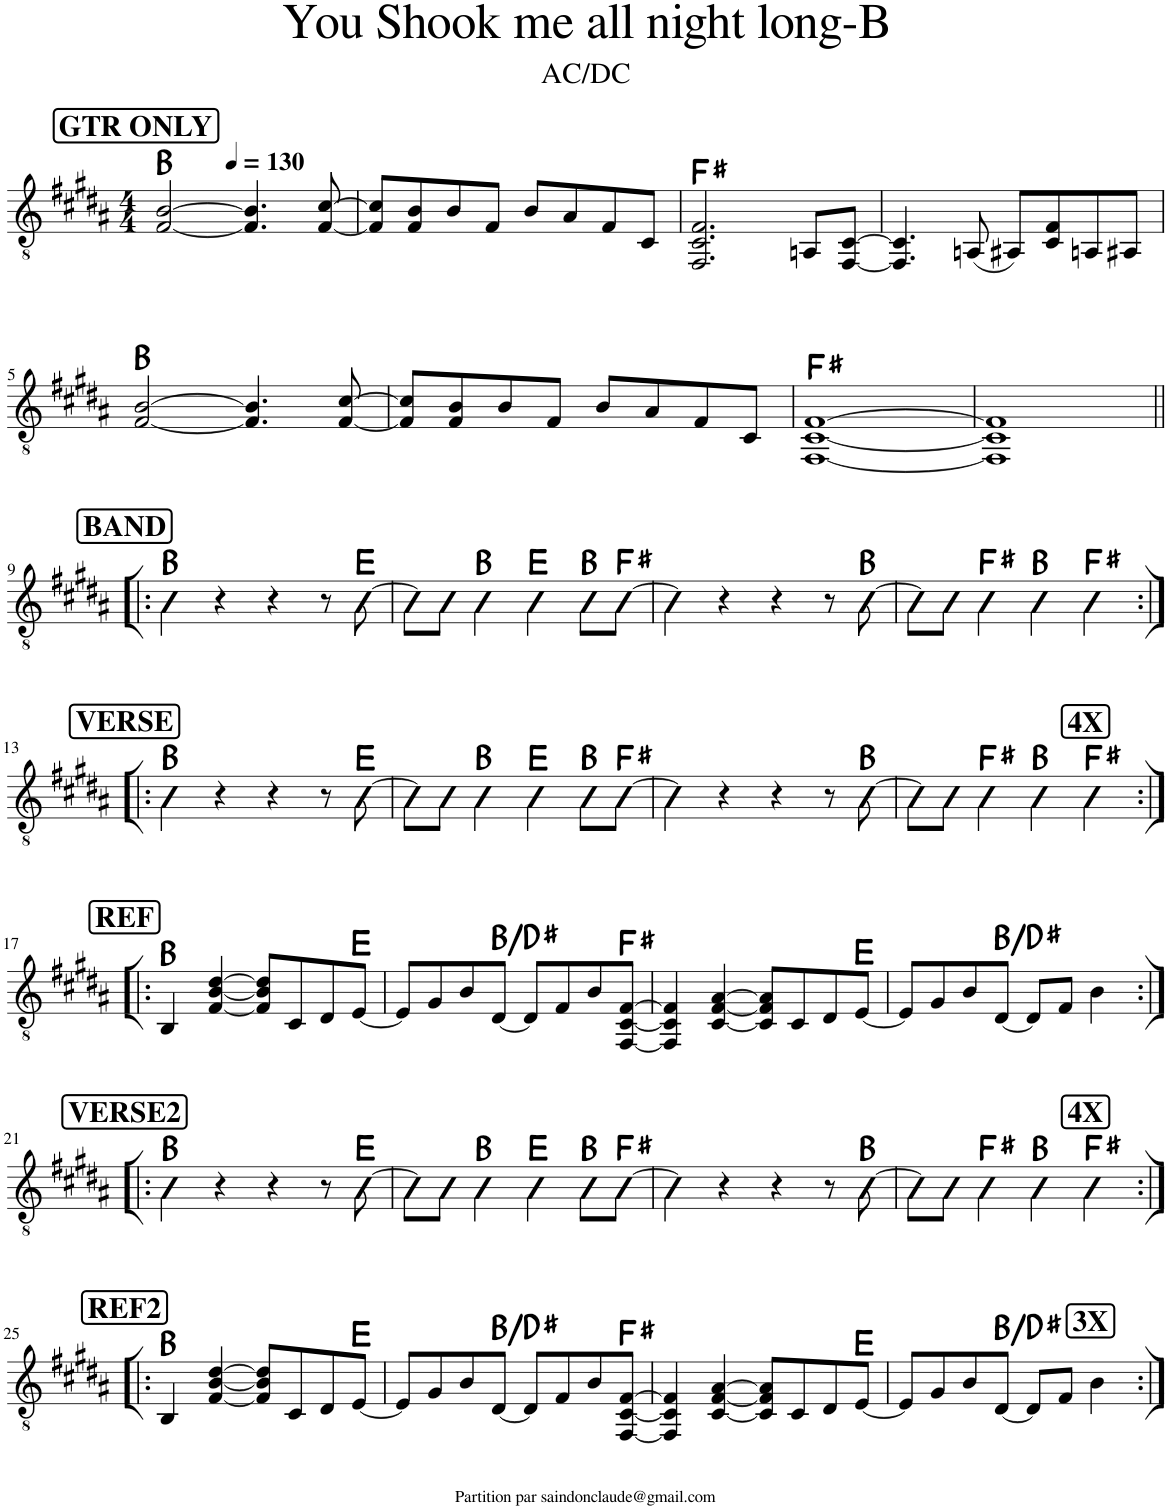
**kern	**harte
*part1	*part1
*staff1	*
*I"Classical Guitar	*
*I'Guit.	*
*clefGv2	*
*k[f#c#g#d#a#]	*
*M4/4	*
*MM130	*
!!LO:REH:place=s1:a:B:rj:fs=14:t=GTR ONLY
=1	=1
[2F#/ [2B/	B:maj
4.F#/] 4.B/]	.
[8F#/ [8c#/	.
=2	=2
8F#/] 8c#/]L	.
8F#/ 8B/	.
8B/	.
8F#/J	.
8B/L	.
8A#/	.
8F#/	.
8C#/J	.
=3	=3
2.FF#/ 2.C#/ 2.F#/	F#:maj
8AAn/L	.
[8FF#/ [8C#/J	.
=4	=4
4.FF#/] 4.C#/]	.
(8AAn/	.
8AA#X/L)	.
8C#/ 8F#/	.
8AAn/	.
8AA#X/J	.
!!LO:LB:g=z
=5	=5
[2F#/ [2B/	B:maj
4.F#/] 4.B/]	.
[8F#/ [8c#/	.
=6	=6
8F#/] 8c#/]L	.
8F#/ 8B/	.
8B/	.
8F#/J	.
8B/L	.
8A#/	.
8F#/	.
8C#/J	.
=7	=7
[1FF# [1C# [1F#	F#:maj
=8	=8
1FF#] 1C#] 1F#]	.
!!LO:LB:g=z
!!LO:REH:place=s1:a:B:rj:fs=14:t=BAND
=9!|:	=9!|:
4B\	B:maj
4r	.
4r	.
8r	.
[8E\	E:maj
=10	=10
8E\L]	.
8E\J	.
4B\	B:maj
4E\	E:maj
8B\L	B:maj
[8F#\J	F#:maj
=11	=11
4F#\]	.
4r	.
4r	.
8r	.
[8B\	B:maj
=12	=12
8B\L]	.
8B\J	.
4F#\	F#:maj
4B\	B:maj
4F#\	F#:maj
!!LO:LB:g=z
!!LO:REH:place=s1:a:B:rj:fs=14:t=VERSE
=13:|!|:	=13:|!|:
4B\	B:maj
4r	.
4r	.
8r	.
[8E\	E:maj
=14	=14
8E\L]	.
8E\J	.
4B\	B:maj
4E\	E:maj
8B\L	B:maj
[8F#\J	F#:maj
=15	=15
4F#\]	.
4r	.
4r	.
8r	.
[8B\	B:maj
!!LO:REH:place=s1:a:B:rj:fs=14:t=4X:qo=3
=16	=16
8B\L]	.
8B\J	.
4F#\	F#:maj
4B\	B:maj
4F#\	F#:maj
!!LO:LB:g=z
!!LO:REH:place=s1:a:B:rj:fs=14:t=REF
=17:|!|:	=17:|!|:
4BB/	B:maj
[4F#/ [4B/ [4d#/	.
8F#/] 8B/] 8d#/]L	.
8C#/	.
8D#/	.
[8E/J	E:maj
=18	=18
8E/L]	.
8G#/	.
8B/	.
[8D#/J	B:maj/3
8D#/L]	.
8F#/	.
8B/	.
[8FF#/ [8C#/ [8F#/J	F#:maj
=19	=19
4FF#/] 4C#/] 4F#/]	.
[4C#/ [4F#/ [4A#/	.
8C#/] 8F#/] 8A#/]L	.
8C#/	.
8D#/	.
[8E/J	E:maj
=20	=20
8E/L]	.
8G#/	.
8B/	.
[8D#/J	B:maj/3
8D#/L]	.
8F#/J	.
4B\	.
!!LO:LB:g=z
!!LO:REH:place=s1:a:B:rj:fs=14:t=VERSE2
=21:|!|:	=21:|!|:
4B\	B:maj
4r	.
4r	.
8r	.
[8E\	E:maj
=22	=22
8E\L]	.
8E\J	.
4B\	B:maj
4E\	E:maj
8B\L	B:maj
[8F#\J	F#:maj
=23	=23
4F#\]	.
4r	.
4r	.
8r	.
[8B\	B:maj
!!LO:REH:place=s1:a:B:rj:fs=14:t=4X:qo=3
=24	=24
8B\L]	.
8B\J	.
4F#\	F#:maj
4B\	B:maj
4F#\	F#:maj
!!LO:LB:g=z
!!LO:REH:place=s1:a:B:rj:fs=14:t=REF2
=25:|!|:	=25:|!|:
4BB/	B:maj
[4F#/ [4B/ [4d#/	.
8F#/] 8B/] 8d#/]L	.
8C#/	.
8D#/	.
[8E/J	E:maj
=26	=26
8E/L]	.
8G#/	.
8B/	.
[8D#/J	B:maj/3
8D#/L]	.
8F#/	.
8B/	.
[8FF#/ [8C#/ [8F#/J	F#:maj
=27	=27
4FF#/] 4C#/] 4F#/]	.
[4C#/ [4F#/ [4A#/	.
8C#/] 8F#/] 8A#/]L	.
8C#/	.
8D#/	.
[8E/J	E:maj
!!LO:REH:place=s1:a:B:rj:fs=14:t=3X:qo=3
=28	=28
8E/L]	.
8G#/	.
8B/	.
[8D#/J	B:maj/3
8D#/L]	.
8F#/J	.
4B\	.
=:|!	=:|!
*-	*-
